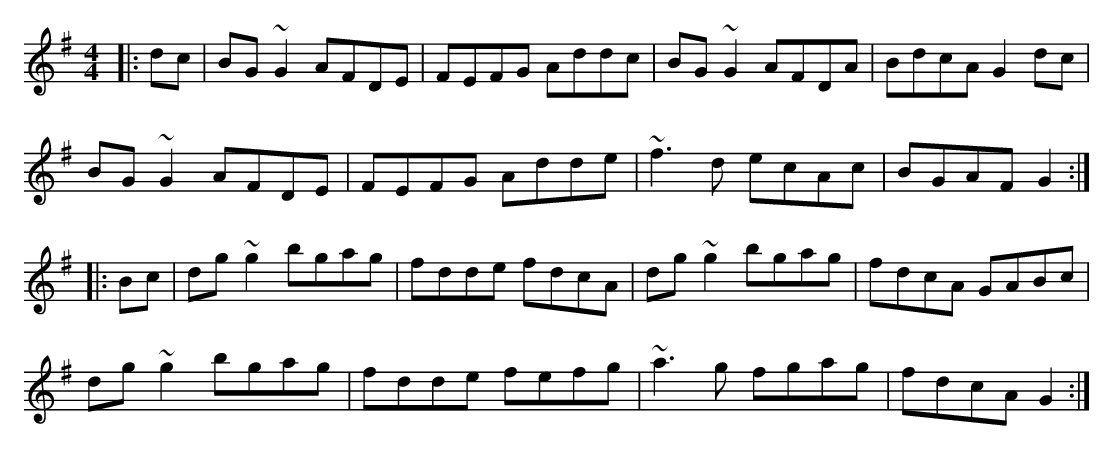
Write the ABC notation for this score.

X:1
M:4/4
K:G
|:dc|BG~G2 AFDE|FEFG Addc|BG~G2 AFDA|BdcA G2dc|
BG~G2 AFDE|FEFG Adde|~f3d ecAc|BGAF G2:|
|:Bc|dg~g2 bgag|fdde fdcA|dg~g2 bgag|fdcA GABc|
dg~g2 bgag|fdde fefg|~a3g fgag|fdcA G2:|
